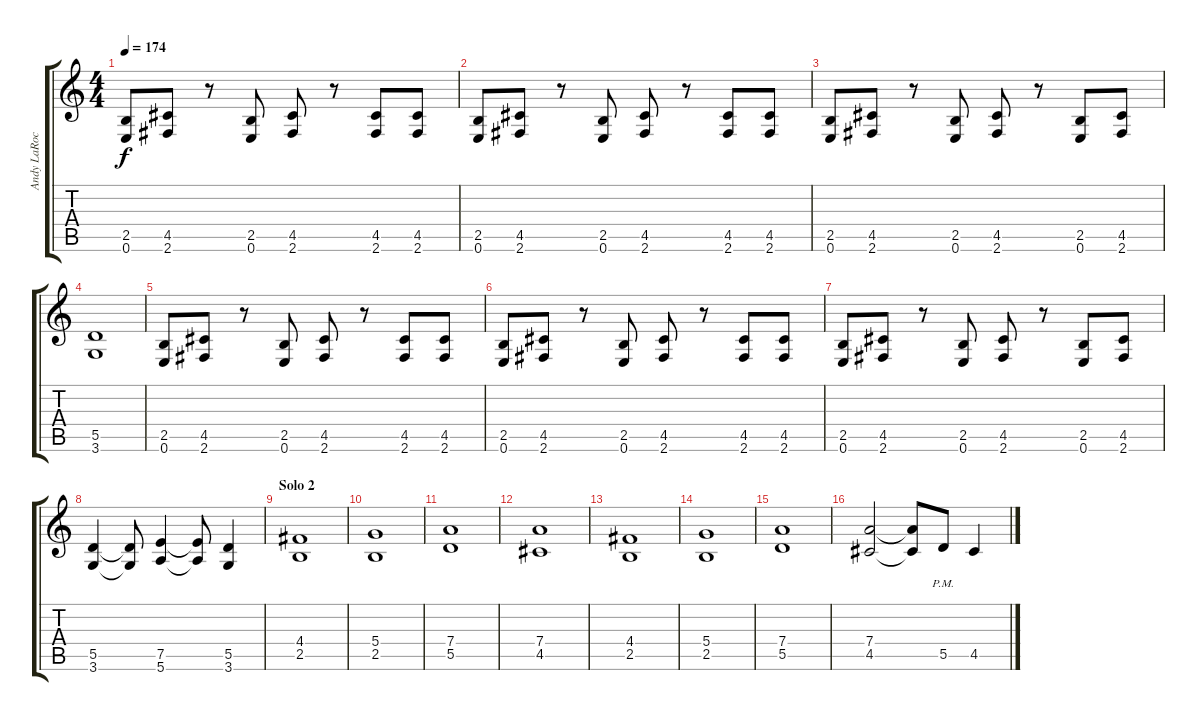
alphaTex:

\track ("Andy LaRocque" "Andy LaRoc") {instrument distortionguitar}
\staff {score tabs}
\tuning (E4 B3 G3 D3 A2 E2) {hide}
\ts (4 4)
\tempo 174
\clef g2
\ks c
(2.5 0.6).8{dy f} (4.5 2.6).8 r.8 (2.5 0.6).8 (4.5 2.6).8 r.8 (4.5 2.6).8 (4.5 2.6).8 |
(2.5 0.6).8 (4.5 2.6).8 r.8 (2.5 0.6).8 (4.5 2.6).8 r.8 (4.5 2.6).8 (4.5 2.6).8 |
(2.5 0.6).8 (4.5 2.6).8 r.8 (2.5 0.6).8 (4.5 2.6).8 r.8 (2.5 0.6).8 (4.5 2.6).8 |
(5.5 3.6).1 |
(2.5 0.6).8 (4.5 2.6).8 r.8 (2.5 0.6).8 (4.5 2.6).8 r.8 (4.5 2.6).8 (4.5 2.6).8 |
(2.5 0.6).8 (4.5 2.6).8 r.8 (2.5 0.6).8 (4.5 2.6).8 r.8 (4.5 2.6).8 (4.5 2.6).8 |
(2.5 0.6).8 (4.5 2.6).8 r.8 (2.5 0.6).8 (4.5 2.6).8 r.8 (2.5 0.6).8 (4.5 2.6).8 |
(5.5 3.6).4 (5.5{t} 3.6{t}).8 (7.5 5.6).4 (7.5{t} 5.6{t}).8 (5.5 3.6).4 |
\section ("" "Solo 2")
(4.4 2.5).1 |
(5.4 2.5).1 |
(7.4 5.5).1 |
(7.4 4.5).1 |
(4.4 2.5).1 |
(5.4 2.5).1 |
(7.4 5.5).1 |
(7.4 4.5).2 (7.4{t} 4.5{t}).8 5.5{pm}.8 4.5.4
